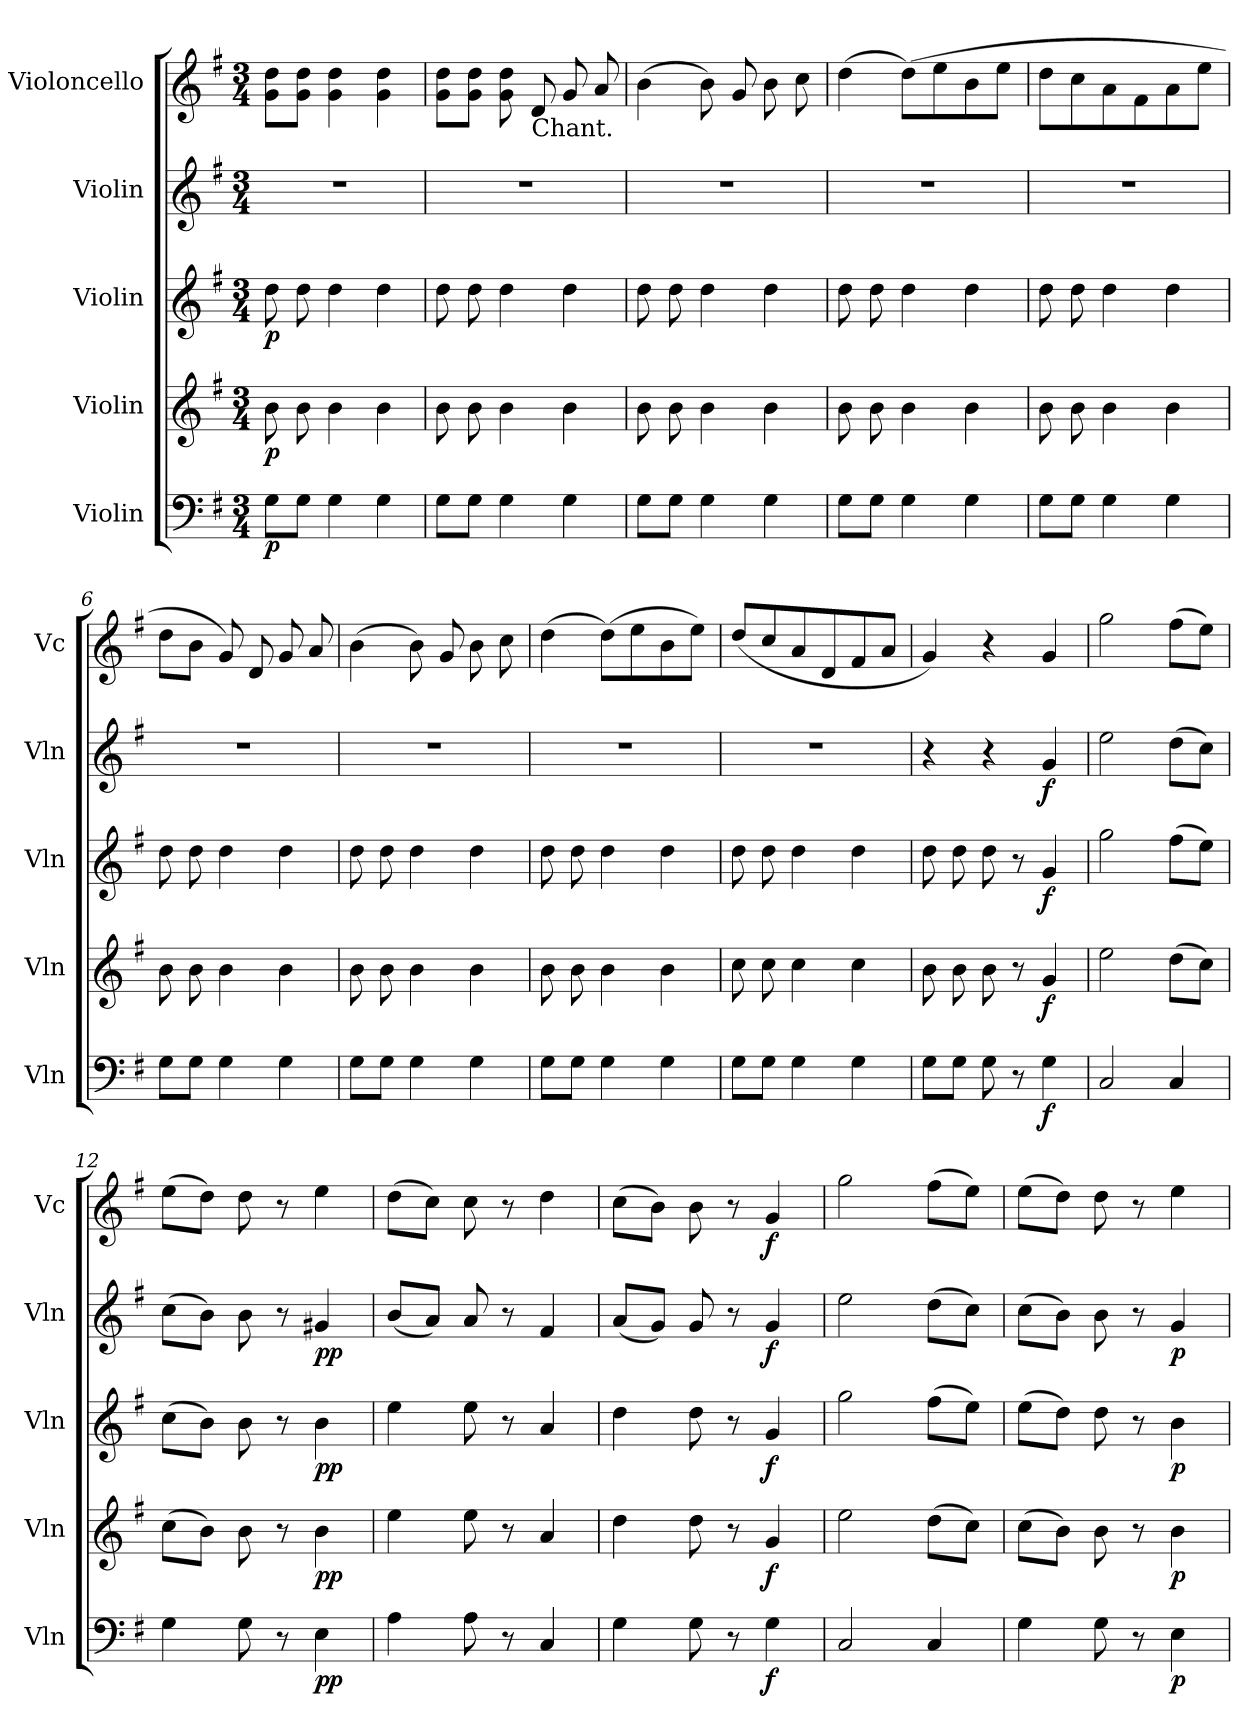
**kern	**dynam	**kern	**dynam	**kern	**dynam	**kern	**dynam	**kern	**dynam
*part5	*part5	*part4	*part4	*part3	*part3	*part2	*part2	*part1	*part1
*staff5	*staff5	*staff4	*staff4	*staff3	*staff3	*staff2	*staff2	*staff1	*staff1
*I"Violin	*	*I"Violin	*	*I"Violin	*	*I"Violin	*	*I"Violoncello	*
*I'Vln	*	*I'Vln	*	*I'Vln	*	*I'Vln	*	*I'Vc	*
*clefF4	*	*clefG2	*	*clefG2	*	*clefG2	*	*clefG2	*
*k[f#]	*	*k[f#]	*	*k[f#]	*	*k[f#]	*	*k[f#]	*
*M3/4	*	*M3/4	*	*M3/4	*	*M3/4	*	*M3/4	*
=1	=1	=1	=1	=1	=1	=1	=1	=1	=1
!	!LO:DY:b	!	!LO:DY:b	!	!LO:DY:b	!	!	!	!
8G\L	p	8b\	p	8dd\	p	2.r	.	8g 8ddL	.
8G\J	.	8b\	.	8dd\	.	.	.	8g 8ddJ	.
4G\	.	4b\	.	4dd\	.	.	.	4g\ 4dd\	.
4G\	.	4b\	.	4dd\	.	.	.	4g\ 4dd\	.
=2	=2	=2	=2	=2	=2	=2	=2	=2	=2
8G\L	.	8b\	.	8dd\	.	2.r	.	8g 8ddL	.
8G\J	.	8b\	.	8dd\	.	.	.	8g 8ddJ	.
4G\	.	4b\	.	4dd\	.	.	.	8g\ 8dd\	.
!	!	!	!	!	!	!	!	!LO:TX:b:t=Chant.	!
.	.	.	.	.	.	.	.	8d/	.
4G\	.	4b\	.	4dd\	.	.	.	8g/	.
.	.	.	.	.	.	.	.	8a/	.
=3	=3	=3	=3	=3	=3	=3	=3	=3	=3
8G\L	.	8b\	.	8dd\	.	2.r	.	(>4b\	.
8G\J	.	8b\	.	8dd\	.	.	.	.	.
4G\	.	4b\	.	4dd\	.	.	.	8b\)	.
.	.	.	.	.	.	.	.	8g/	.
4G\	.	4b\	.	4dd\	.	.	.	8b\	.
.	.	.	.	.	.	.	.	8cc\	.
=4	=4	=4	=4	=4	=4	=4	=4	=4	=4
8G\L	.	8b\	.	8dd\	.	2.r	.	(>4dd\	.
8G\J	.	8b\	.	8dd\	.	.	.	.	.
4G\	.	4b\	.	4dd\	.	.	.	(>8ddL)	.
.	.	.	.	.	.	.	.	8ee	.
4G\	.	4b\	.	4dd\	.	.	.	8b	.
.	.	.	.	.	.	.	.	8eeJ	.
=5	=5	=5	=5	=5	=5	=5	=5	=5	=5
8G\L	.	8b\	.	8dd\	.	2.r	.	8ddL	.
8G\J	.	8b\	.	8dd\	.	.	.	8cc	.
4G\	.	4b\	.	4dd\	.	.	.	8a	.
.	.	.	.	.	.	.	.	8f#	.
4G\	.	4b\	.	4dd\	.	.	.	8a	.
.	.	.	.	.	.	.	.	8eeJ	.
!!LO:LB:g=z
=6	=6	=6	=6	=6	=6	=6	=6	=6	=6
8G\L	.	8b\	.	8dd\	.	2.r	.	8ddL	.
8G\J	.	8b\	.	8dd\	.	.	.	8bJ	.
4G\	.	4b\	.	4dd\	.	.	.	8g)	.
.	.	.	.	.	.	.	.	8d/	.
4G\	.	4b\	.	4dd\	.	.	.	8g/	.
.	.	.	.	.	.	.	.	8a/	.
=7	=7	=7	=7	=7	=7	=7	=7	=7	=7
8G\L	.	8b\	.	8dd\	.	2.r	.	(>4b\	.
8G\J	.	8b\	.	8dd\	.	.	.	.	.
4G\	.	4b\	.	4dd\	.	.	.	8b\)	.
.	.	.	.	.	.	.	.	8g/	.
4G\	.	4b\	.	4dd\	.	.	.	8b\	.
.	.	.	.	.	.	.	.	8cc\	.
=8	=8	=8	=8	=8	=8	=8	=8	=8	=8
8G\L	.	8b\	.	8dd\	.	2.r	.	(>4dd\	.
8G\J	.	8b\	.	8dd\	.	.	.	.	.
4G\	.	4b\	.	4dd\	.	.	.	(>8ddL)	.
.	.	.	.	.	.	.	.	8ee	.
4G\	.	4b\	.	4dd\	.	.	.	8b	.
.	.	.	.	.	.	.	.	8eeJ)	.
=9	=9	=9	=9	=9	=9	=9	=9	=9	=9
8G\L	.	8cc\	.	8dd\	.	2.r	.	(<8ddL	.
8G\J	.	8cc\	.	8dd\	.	.	.	8cc	.
4G\	.	4cc\	.	4dd\	.	.	.	8a	.
.	.	.	.	.	.	.	.	8d	.
4G\	.	4cc\	.	4dd\	.	.	.	8f#	.
.	.	.	.	.	.	.	.	8aJ	.
=10	=10	=10	=10	=10	=10	=10	=10	=10	=10
8G\L	.	8b\	.	8dd\	.	4r	.	4g/)	.
8G\J	.	8b\	.	8dd\	.	.	.	.	.
8G\	.	8b\	.	8dd\	.	4r	.	4r	.
8r	.	8r	.	8r	.	.	.	.	.
!	!LO:DY:b	!	!LO:DY:b	!	!LO:DY:b	!	!LO:DY:b	!	!
4G\	f	4g/	f	4g/	f	4g/	f	4g/	.
=11	=11	=11	=11	=11	=11	=11	=11	=11	=11
2C/	.	2ee\	.	2gg\	.	2ee\	.	2gg\	.
4C/	.	(>8ddL	.	(>8ff#L	.	(>8ddL	.	(>8ff#L	.
.	.	8ccJ)	.	8eeJ)	.	8ccJ)	.	8eeJ)	.
!!LO:PB:g=z
=12	=12	=12	=12	=12	=12	=12	=12	=12	=12
4G\	.	(>8ccL	.	(>8ccL	.	(>8ccL	.	(>8eeL	.
.	.	8bJ)	.	8bJ)	.	8bJ)	.	8ddJ)	.
8G\	.	8b\	.	8b\	.	8b\	.	8dd\	.
8r	.	8r	.	8r	.	8r	.	8r	.
!	!LO:DY:b	!	!LO:DY:b	!	!LO:DY:b	!	!LO:DY:b	!	!
4E\	pp	4b\	pp	4b\	pp	4g#X/	pp	4ee\	.
=13	=13	=13	=13	=13	=13	=13	=13	=13	=13
4A\	.	4ee\	.	4ee\	.	(<8bL	.	(>8ddL	.
.	.	.	.	.	.	8aJ)	.	8ccJ)	.
8A\	.	8ee\	.	8ee\	.	8a/	.	8cc\	.
8r	.	8r	.	8r	.	8r	.	8r	.
4C/	.	4a/	.	4a/	.	4f#/	.	4dd\	.
=14	=14	=14	=14	=14	=14	=14	=14	=14	=14
4G\	.	4dd\	.	4dd\	.	(<8aL	.	(>8ccL	.
.	.	.	.	.	.	8gJ)	.	8bJ)	.
8G\	.	8dd\	.	8dd\	.	8g/	.	8b\	.
8r	.	8r	.	8r	.	8r	.	8r	.
!	!LO:DY:b	!	!LO:DY:b	!	!LO:DY:b	!	!LO:DY:b	!	!LO:DY:b
4G\	f	4g/	f	4g/	f	4g/	f	4g/	f
=15	=15	=15	=15	=15	=15	=15	=15	=15	=15
2C/	.	2ee\	.	2gg\	.	2ee\	.	2gg\	.
4C/	.	(>8ddL	.	(>8ff#L	.	(>8ddL	.	(>8ff#L	.
.	.	8ccJ)	.	8eeJ)	.	8ccJ)	.	8eeJ)	.
=16	=16	=16	=16	=16	=16	=16	=16	=16	=16
4G\	.	(>8ccL	.	(>8eeL	.	(>8ccL	.	(>8eeL	.
.	.	8bJ)	.	8ddJ)	.	8bJ)	.	8ddJ)	.
8G\	.	8b\	.	8dd\	.	8b\	.	8dd\	.
8r	.	8r	.	8r	.	8r	.	8r	.
!	!LO:DY:b	!	!LO:DY:b	!	!LO:DY:b	!	!LO:DY:b	!	!
4E\	p	4b\	p	4b\	p	4g/	p	4ee\	.
=	=	=	=	=	=	=	=	=	=
*-	*-	*-	*-	*-	*-	*-	*-	*-	*-
